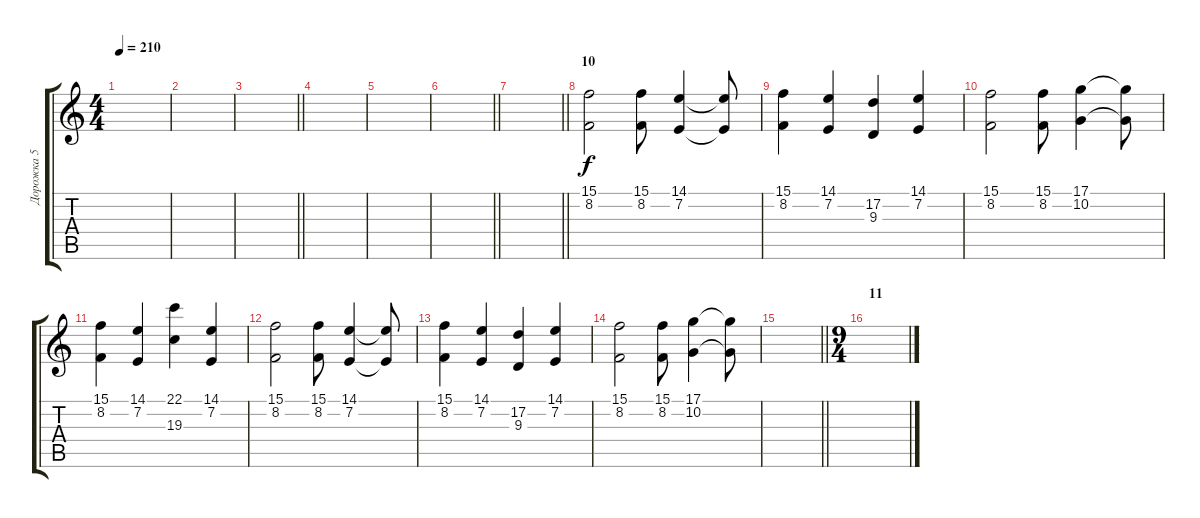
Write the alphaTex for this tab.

\track ("Дорожка 5" "Дорожка 5") {instrument stringensemble1}
\staff {score tabs}
\tuning (D4 A3 F3 C3 G2 D2) {hide}
\ts (4 4)
\tempo 210
\clef g2
\ks c
|
|
\barLineRight lightlight
|
|
|
\barLineRight lightlight
|
\barLineRight lightlight
|
\section ("" "10")
(15.1 8.2).2 (15.1 8.2).8 (14.1 7.2).4 (14.1{t} 7.2{t}).8 |
(15.1 8.2).4 (14.1 7.2).4 (17.2 9.3).4 (14.1 7.2).4 |
(15.1 8.2).2 (15.1 8.2).8 (17.1 10.2).4 (17.1{t} 10.2{t}).8 |
(15.1 8.2).4 (14.1 7.2).4 (22.1 19.3).4 (14.1 7.2).4 |
(15.1 8.2).2 (15.1 8.2).8 (14.1 7.2).4 (14.1{t} 7.2{t}).8 |
(15.1 8.2).4 (14.1 7.2).4 (17.2 9.3).4 (14.1 7.2).4 |
(15.1 8.2).2 (15.1 8.2).8 (17.1 10.2).4 (17.1{t} 10.2{t}).8 |
\barLineRight lightlight
|
\ts (9 4)
\section ("" "11")
